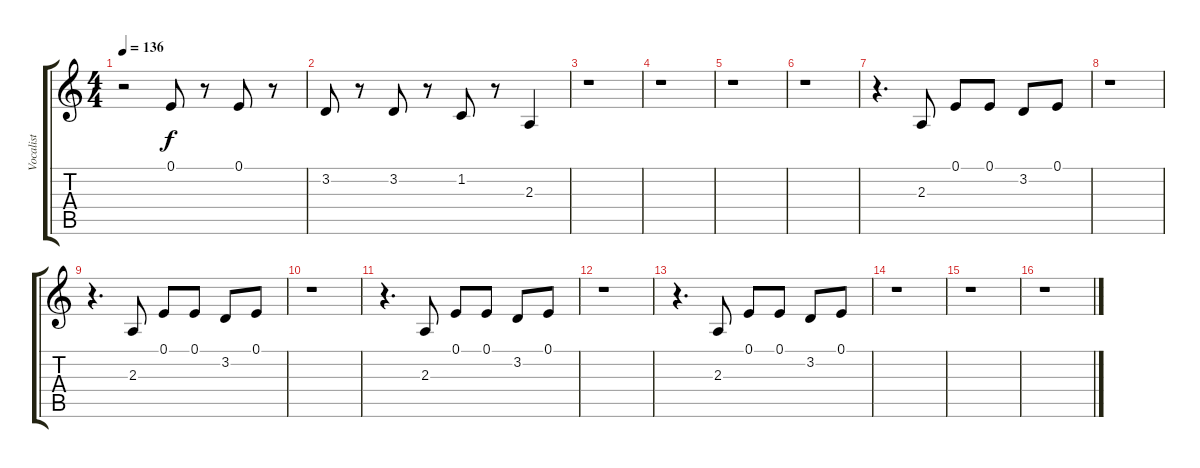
\track ("Vocalist" "Vocalist") {instrument lead6voice}
\staff {score tabs}
\tuning (E4 B3 G3 D3 A2 E2) {hide}
\ts (4 4)
\tempo 136
\clef g2
\ks c
r.2{dy f} 0.1.8 r.8 0.1.8 r.8 |
3.2.8 r.8 3.2.8 r.8 1.2.8 r.8 2.3.4 |
r.1 |
r.1 |
r.1 |
r.1 |
r.4{d} 2.3.8 0.1.8 0.1.8 3.2.8 0.1.8 |
r.1 |
r.4{d} 2.3.8 0.1.8 0.1.8 3.2.8 0.1.8 |
r.1 |
r.4{d} 2.3.8 0.1.8 0.1.8 3.2.8 0.1.8 |
r.1 |
r.4{d} 2.3.8 0.1.8 0.1.8 3.2.8 0.1.8 |
r.1 |
r.1 |
r.1
